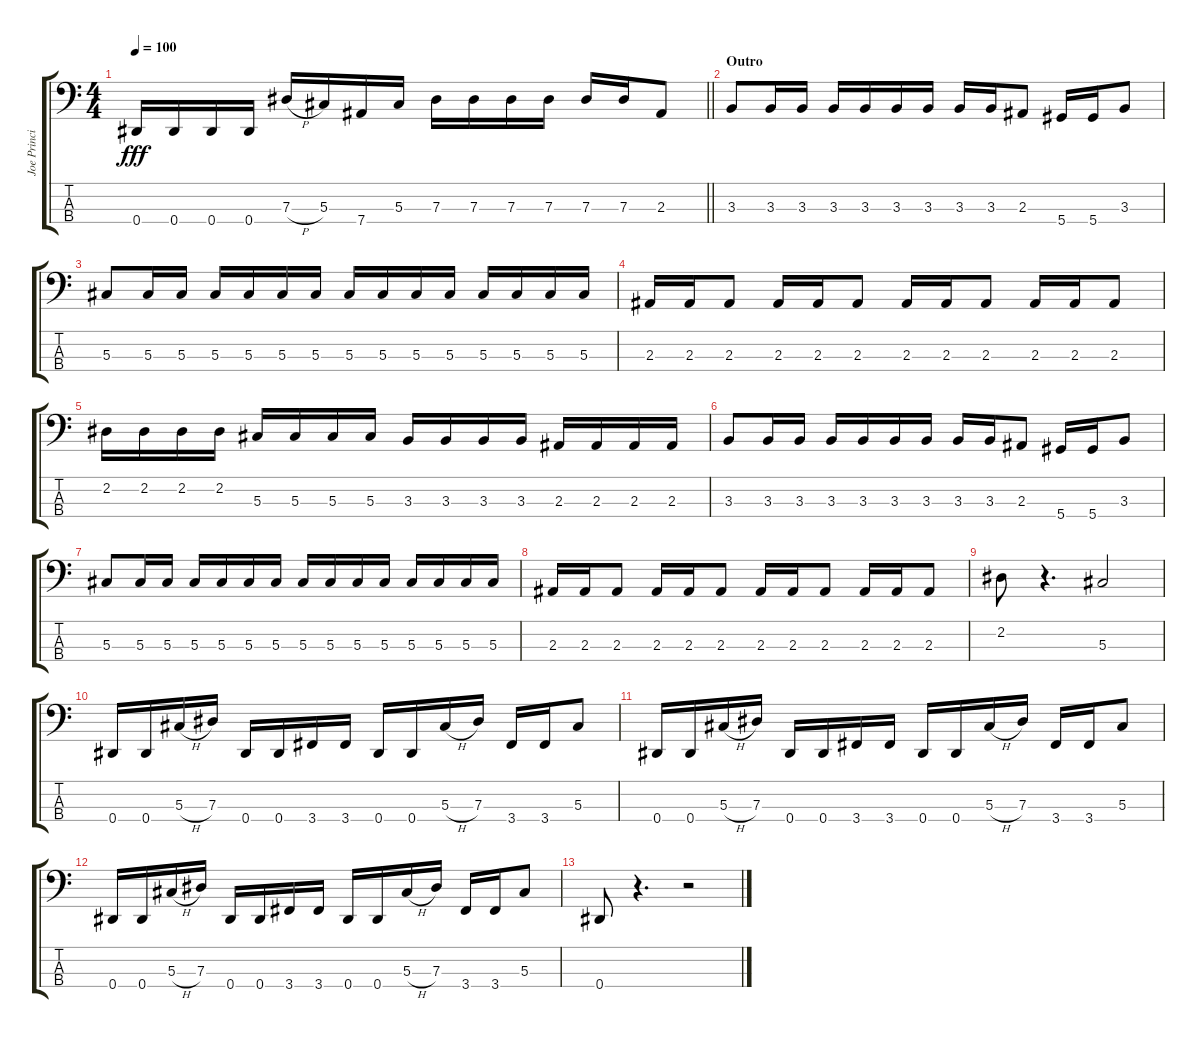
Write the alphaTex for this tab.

\track ("Joe Principe" "Joe Princi") {instrument electricbassfinger}
\staff {score tabs}
\tuning (Gb2 Db2 Ab1 Eb1) {hide}
\ts (4 4)
\tempo 100
\clef f4
\barLineRight lightlight
\ks c
0.4.16{dy fff} 0.4.16 0.4.16 0.4.16 7.3{h}.16 5.3.16 7.4.16 5.3.16 7.3.16 7.3.16 7.3.16 7.3.16 7.3.16 7.3.16 2.3.8 |
\section ("" "Outro")
3.3.8 3.3.16 3.3.16 3.3.16 3.3.16 3.3.16 3.3.16 3.3.16 3.3.16 2.3.8 5.4.16 5.4.16 3.3.8 |
5.3.8 5.3.16 5.3.16 5.3.16 5.3.16 5.3.16 5.3.16 5.3.16 5.3.16 5.3.16 5.3.16 5.3.16 5.3.16 5.3.16 5.3.16 |
2.3.16 2.3.16 2.3.8 2.3.16 2.3.16 2.3.8 2.3.16 2.3.16 2.3.8 2.3.16 2.3.16 2.3.8 |
2.2.16 2.2.16 2.2.16 2.2.16 5.3.16 5.3.16 5.3.16 5.3.16 3.3.16 3.3.16 3.3.16 3.3.16 2.3.16 2.3.16 2.3.16 2.3.16 |
3.3.8 3.3.16 3.3.16 3.3.16 3.3.16 3.3.16 3.3.16 3.3.16 3.3.16 2.3.8 5.4.16 5.4.16 3.3.8 |
5.3.8 5.3.16 5.3.16 5.3.16 5.3.16 5.3.16 5.3.16 5.3.16 5.3.16 5.3.16 5.3.16 5.3.16 5.3.16 5.3.16 5.3.16 |
2.3.16 2.3.16 2.3.8 2.3.16 2.3.16 2.3.8 2.3.16 2.3.16 2.3.8 2.3.16 2.3.16 2.3.8 |
2.2.8 r.4{d} 5.3.2 |
0.4.16 0.4.16 5.3{h}.16 7.3.16 0.4.16 0.4.16 3.4.16 3.4.16 0.4.16 0.4.16 5.3{h}.16 7.3.16 3.4.16 3.4.16 5.3.8 |
0.4.16 0.4.16 5.3{h}.16 7.3.16 0.4.16 0.4.16 3.4.16 3.4.16 0.4.16 0.4.16 5.3{h}.16 7.3.16 3.4.16 3.4.16 5.3.8 |
0.4.16 0.4.16 5.3{h}.16 7.3.16 0.4.16 0.4.16 3.4.16 3.4.16 0.4.16 0.4.16 5.3{h}.16 7.3.16 3.4.16 3.4.16 5.3.8 |
0.4.8 r.4{d} r.2
